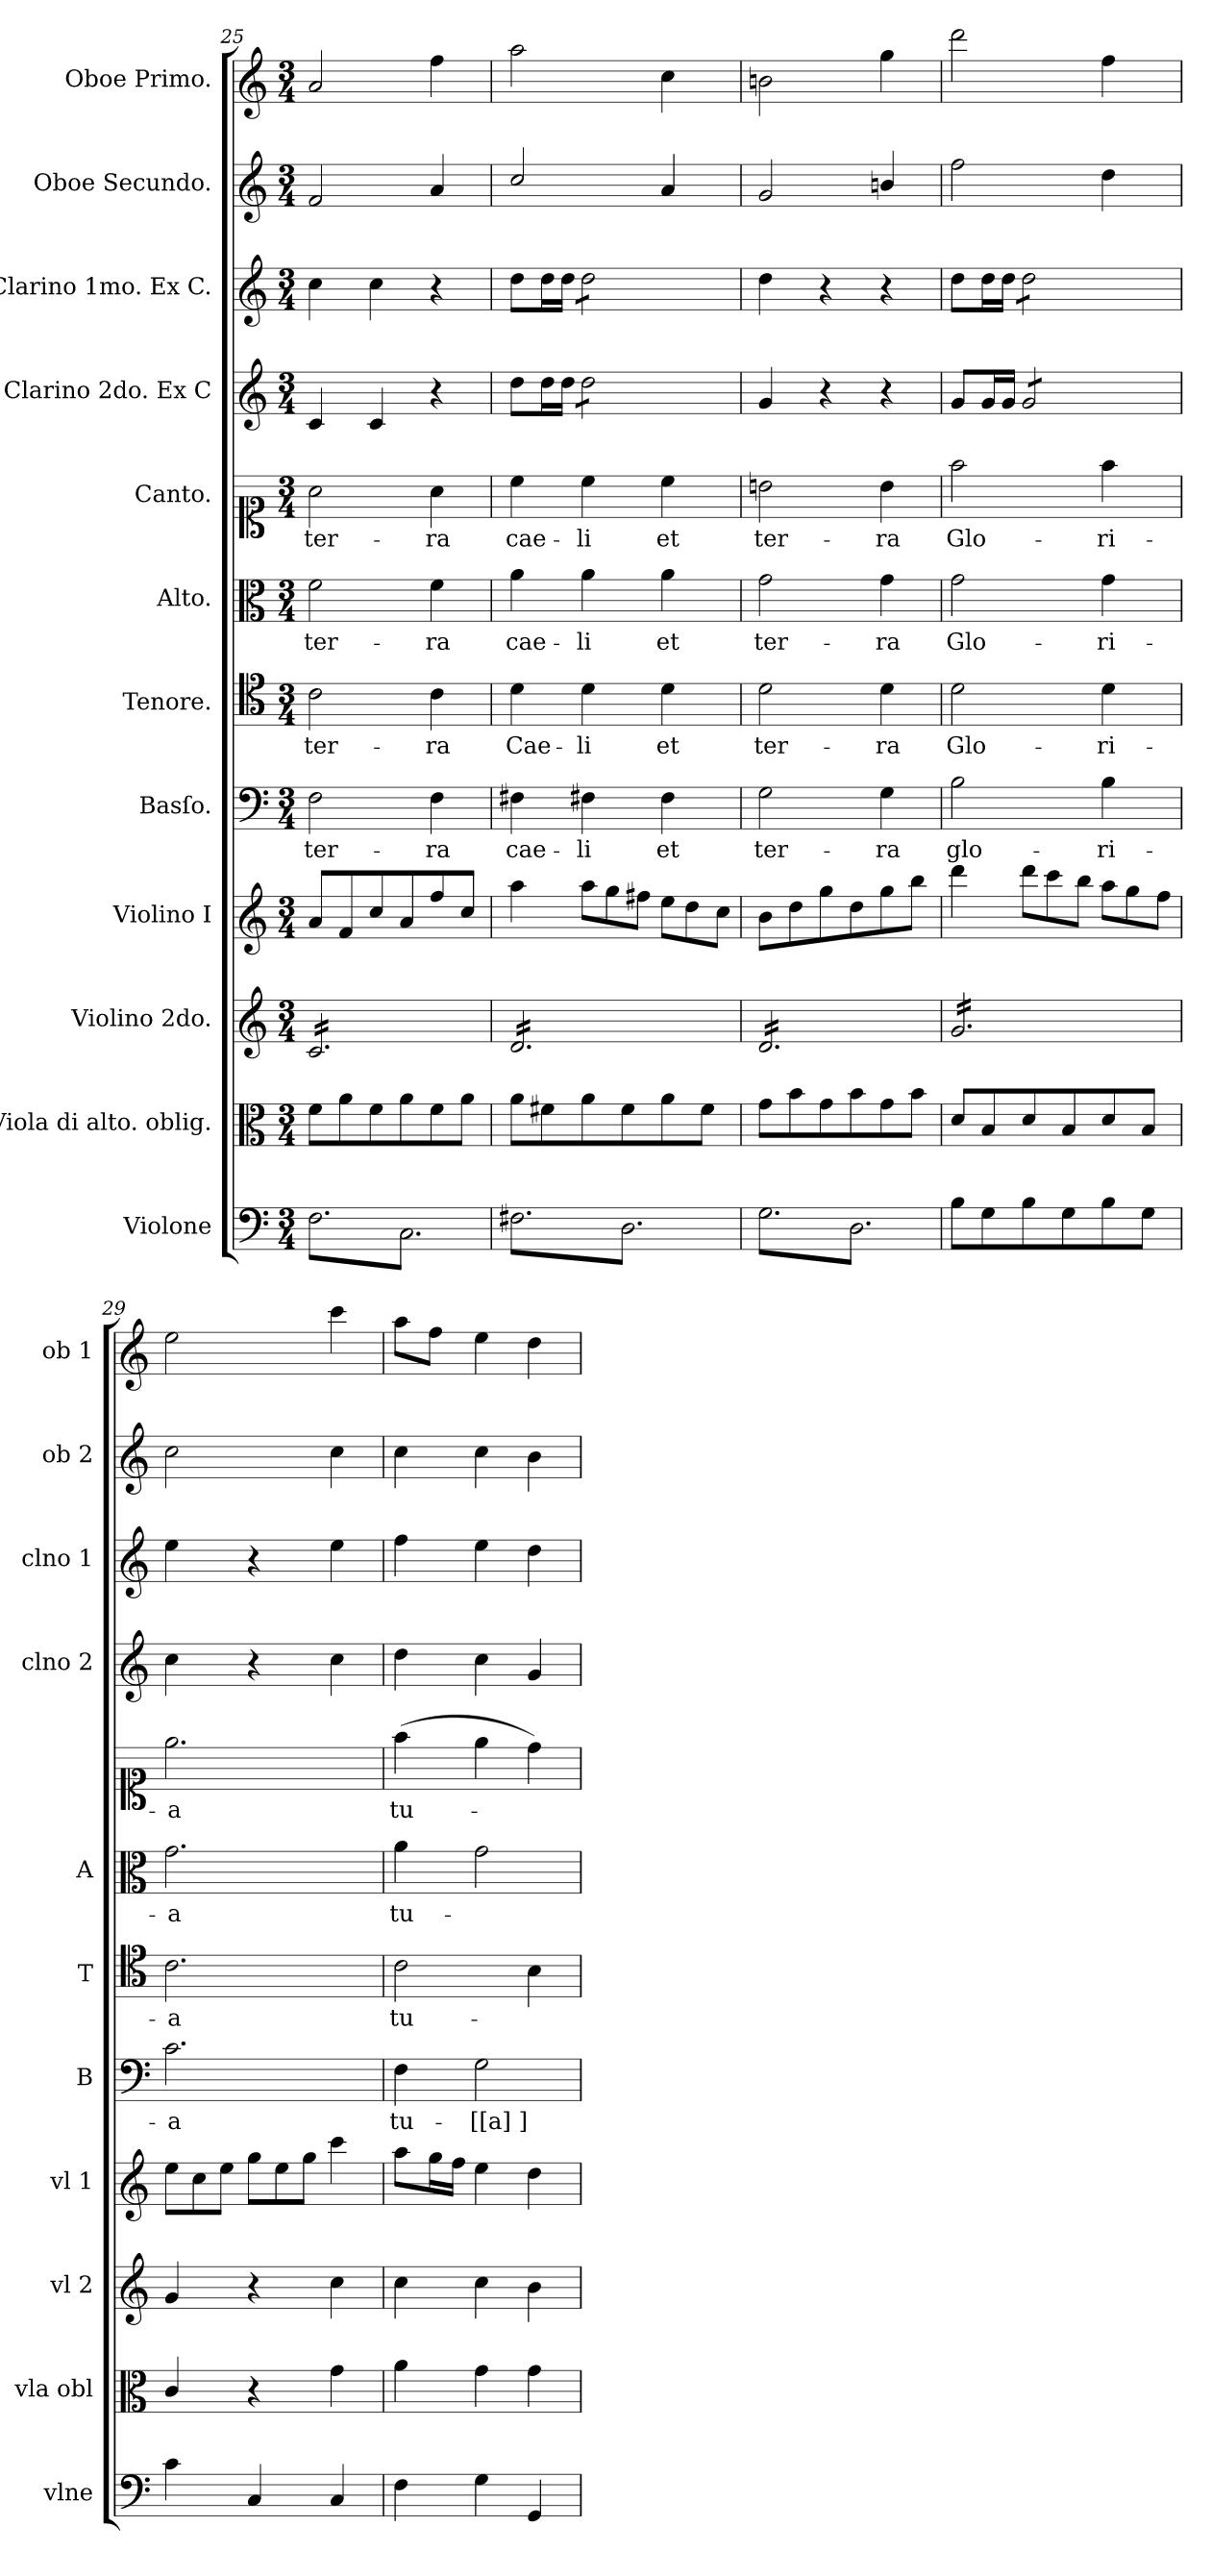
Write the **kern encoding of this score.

**kern	**kern	**kern	**kern	**kern	**text	**kern	**text	**kern	**text	**kern	**text	**kern	**kern	**kern	**kern
*part12	*part11	*part10	*part9	*part8	*part8	*part7	*part7	*part6	*part6	*part5	*part5	*part4	*part3	*part2	*part1
*staff12	*staff11	*staff10	*staff9	*staff8	*staff8	*staff7	*staff7	*staff6	*staff6	*staff5	*staff5	*staff4	*staff3	*staff2	*staff1
*I"Violone	*I"Viola di alto. oblig.	*I"Violino 2do.	*I"Violino I	*I"Basſo.	*	*I"Tenore.	*	*I"Alto.	*	*I"Canto.	*	*I"Clarino 2do. Ex C	*I"Clarino 1mo. Ex C.	*I"Oboe Secundo.	*I"Oboe Primo.
*I'vlne	*I'vla obl	*I'vl 2	*I'vl 1	*I'B	*	*I'T	*	*I'A	*	*	*	*I'clno 2	*I'clno 1	*I'ob 2	*I'ob 1
*clefF4	*clefC3	*clefG2	*clefG2	*clefF4	*	*clefC4	*	*clefC3	*	*clefC1	*	*clefG2	*clefG2	*clefG2	*clefG2
*k[]	*k[]	*k[]	*k[]	*k[]	*	*k[]	*	*k[]	*	*k[]	*	*k[]	*k[]	*k[]	*k[]
*C:	*C:	*C:	*C:	*C:	*	*C:	*	*C:	*	*C:	*	*C:	*C:	*C:	*C:
*M3/4	*M3/4	*M3/4	*M3/4	*M3/4	*	*M3/4	*	*M3/4	*	*M3/4	*	*M3/4	*M3/4	*M3/4	*M3/4
=25	=25	=25	=25	=25	=25	=25	=25	=25	=25	=25	=25	=25	=25	=25	=25
*tremolo	*	*	*	*	*	*	*	*	*	*	*	*	*	*	*
*	*	*tremolo	*	*	*	*	*	*	*	*	*	*	*	*	*
8F\L	8f\L	16c/LL	8a/L	2F\	ter-	2c\	ter-	2f\	ter-	2a\	ter-	4c/	4cc\	2f/	2a/
.	.	16c/	.	.	.	.	.	.	.	.	.	.	.	.	.
8C\	8a\	16c/	8f/	.	.	.	.	.	.	.	.	.	.	.	.
.	.	16c/	.	.	.	.	.	.	.	.	.	.	.	.	.
8F\	8f\	16c/	8cc/	.	.	.	.	.	.	.	.	4c/	4cc\	.	.
.	.	16c/	.	.	.	.	.	.	.	.	.	.	.	.	.
8C\	8a\	16c/	8a/	.	.	.	.	.	.	.	.	.	.	.	.
.	.	16c/	.	.	.	.	.	.	.	.	.	.	.	.	.
8F\	8f\	16c/	8ff/	4F\	-ra	4c\	-ra	4f\	-ra	4a\	-ra	4r	4r	4a/	4ff\
.	.	16c/	.	.	.	.	.	.	.	.	.	.	.	.	.
8C\J	8a\J	16c/	8cc/J	.	.	.	.	.	.	.	.	.	.	.	.
.	.	16c/JJ	.	.	.	.	.	.	.	.	.	.	.	.	.
=26	=26	=26	=26	=26	=26	=26	=26	=26	=26	=26	=26	=26	=26	=26	=26
!	!	!	!	!	!LO:LY:i	!	!LO:LY:i	!	!LO:LY:i	!	!	!	!	!	!
8F#X\L	8a\L	16d/LL	4aa\	4F#X\	cae-	4d\	Cae-	4a\	cae-	4cc\	cae-	8dd\L	8dd\L	2cc/	2aa\
.	.	16d/	.	.	.	.	.	.	.	.	.	.	.	.	.
8D\	8f#X\	16d/	.	.	.	.	.	.	.	.	.	16dd\L	16dd\L	.	.
.	.	16d/	.	.	.	.	.	.	.	.	.	16dd\JJ	16dd\JJ	.	.
*	*	*	*Xtuplet	*	*	*	*	*	*	*	*	*	*	*	*
!	!	!	!	!	!LO:LY:i	!	!LO:LY:i	!	!LO:LY:i	!	!	!	!	!	!
*	*	*	*	*	*	*	*	*	*	*	*	*tremolo	*	*	*
*	*	*	*	*	*	*	*	*	*	*	*	*	*tremolo	*	*
8F#X\	8a\	16d/	12aa\L	4F#X\	-li	4d\	-li	4a\	-li	4cc\	-li	8dd\L	8dd\L	.	.
.	.	16d/	.	.	.	.	.	.	.	.	.	.	.	.	.
.	.	.	12gg\	.	.	.	.	.	.	.	.	.	.	.	.
8D\	8f#\	16d/	.	.	.	.	.	.	.	.	.	8dd\	8dd\	.	.
.	.	.	12ff#X\J	.	.	.	.	.	.	.	.	.	.	.	.
.	.	16d/	.	.	.	.	.	.	.	.	.	.	.	.	.
!	!	!	!	!	!LO:LY:i	!	!LO:LY:i	!	!LO:LY:i	!	!	!	!	!	!
8F#X\	8a\	16d/	12ee\L	4F#\	et	4d\	et	4a\	et	4cc\	et	8dd\	8dd\	4a/	4cc\
.	.	16d/	.	.	.	.	.	.	.	.	.	.	.	.	.
.	.	.	12dd\	.	.	.	.	.	.	.	.	.	.	.	.
8D\J	8f#\J	16d/	.	.	.	.	.	.	.	.	.	8dd\J	8dd\J	.	.
*	*	*	*	*	*	*	*	*	*	*	*	*	*Xtremolo	*	*
*	*	*	*	*	*	*	*	*	*	*	*	*Xtremolo	*	*	*
.	.	.	12cc\J	.	.	.	.	.	.	.	.	.	.	.	.
.	.	16d/JJ	.	.	.	.	.	.	.	.	.	.	.	.	.
=27	=27	=27	=27	=27	=27	=27	=27	=27	=27	=27	=27	=27	=27	=27	=27
!	!	!	!	!	!LO:LY:i	!	!LO:LY:i	!	!LO:LY:i	!	!	!	!	!	!
8G\L	8g\L	16d/LL	8b\L	2G\	ter-	2d\	ter-	2g\	ter-	2bn\	ter-	4g/	4dd\	2g/	2bn\
.	.	16d/	.	.	.	.	.	.	.	.	.	.	.	.	.
8D\	8b\	16d/	8dd\	.	.	.	.	.	.	.	.	.	.	.	.
.	.	16d/	.	.	.	.	.	.	.	.	.	.	.	.	.
8G\	8g\	16d/	8gg\	.	.	.	.	.	.	.	.	4r	4r	.	.
.	.	16d/	.	.	.	.	.	.	.	.	.	.	.	.	.
8D\	8b\	16d/	8dd\	.	.	.	.	.	.	.	.	.	.	.	.
.	.	16d/	.	.	.	.	.	.	.	.	.	.	.	.	.
!	!	!	!	!	!LO:LY:i	!	!LO:LY:i	!	!LO:LY:i	!	!	!	!	!	!
8G\	8g\	16d/	8gg\	4G\	-ra	4d\	-ra	4g\	-ra	4b\	-ra	4r	4r	4bn/	4gg\
.	.	16d/	.	.	.	.	.	.	.	.	.	.	.	.	.
8D\J	8b\J	16d/	8bb\J	.	.	.	.	.	.	.	.	.	.	.	.
*Xtremolo	*	*	*	*	*	*	*	*	*	*	*	*	*	*	*
.	.	16d/JJ	.	.	.	.	.	.	.	.	.	.	.	.	.
=28	=28	=28	=28	=28	=28	=28	=28	=28	=28	=28	=28	=28	=28	=28	=28
8B\L	8d/L	16g/LL	4ddd\	2B\	glo-	2d\	Glo-	2g\	Glo-	2ff\	Glo-	8g/L	8dd\L	2ff\	2ddd\
.	.	16g/	.	.	.	.	.	.	.	.	.	.	.	.	.
8G\	8B/	16g/	.	.	.	.	.	.	.	.	.	16g/L	16dd\L	.	.
.	.	16g/	.	.	.	.	.	.	.	.	.	16g/JJ	16dd\JJ	.	.
*	*	*	*	*	*	*	*	*	*	*	*	*tremolo	*	*	*
*	*	*	*	*	*	*	*	*	*	*	*	*	*tremolo	*	*
8B\	8d/	16g/	12ddd\L	.	.	.	.	.	.	.	.	8g/L	8dd\L	.	.
.	.	16g/	.	.	.	.	.	.	.	.	.	.	.	.	.
.	.	.	12ccc\	.	.	.	.	.	.	.	.	.	.	.	.
8G\	8B/	16g/	.	.	.	.	.	.	.	.	.	8g/	8dd\	.	.
.	.	.	12bb\J	.	.	.	.	.	.	.	.	.	.	.	.
.	.	16g/	.	.	.	.	.	.	.	.	.	.	.	.	.
8B\	8d/	16g/	12aa\L	4B\	-ri-	4d\	-ri-	4g\	-ri-	4ff\	-ri-	8g/	8dd\	4dd\	4ff\
.	.	16g/	.	.	.	.	.	.	.	.	.	.	.	.	.
.	.	.	12gg\	.	.	.	.	.	.	.	.	.	.	.	.
8G\J	8B/J	16g/	.	.	.	.	.	.	.	.	.	8g/J	8dd\J	.	.
*	*	*	*	*	*	*	*	*	*	*	*	*	*Xtremolo	*	*
*	*	*	*	*	*	*	*	*	*	*	*	*Xtremolo	*	*	*
.	.	.	12ff\J	.	.	.	.	.	.	.	.	.	.	.	.
.	.	16g/JJ	.	.	.	.	.	.	.	.	.	.	.	.	.
*	*	*Xtremolo	*	*	*	*	*	*	*	*	*	*	*	*	*
=29	=29	=29	=29	=29	=29	=29	=29	=29	=29	=29	=29	=29	=29	=29	=29
4c\	4c/	4g/	12ee\L	2.c\	-a	2.c\	-a	2.g\	-a	2.ee\	-a	4cc\	4ee\	2cc\	2ee\
.	.	.	12cc\	.	.	.	.	.	.	.	.	.	.	.	.
.	.	.	12ee\J	.	.	.	.	.	.	.	.	.	.	.	.
4C/	4r	4r	12gg\L	.	.	.	.	.	.	.	.	4r	4r	.	.
.	.	.	12ee\	.	.	.	.	.	.	.	.	.	.	.	.
.	.	.	12gg\J	.	.	.	.	.	.	.	.	.	.	.	.
4C/	4g\	4cc\	4ccc\	.	.	.	.	.	.	.	.	4cc\	4ee\	4cc\	4ccc\
=30	=30	=30	=30	=30	=30	=30	=30	=30	=30	=30	=30	=30	=30	=30	=30
4F\	4a\	4cc\	8aa\L	4F\	tu-	2c\	tu-	4a\	tu-	(4ff\	tu-	4dd\	4ff\	4cc\	8aa\L
.	.	.	16gg\L	.	.	.	.	.	.	.	.	.	.	.	8ff\J
.	.	.	16ff\JJ	.	.	.	.	.	.	.	.	.	.	.	.
4G\	4g\	4cc\	4ee\	2G\	-[[a]]-	.	.	2g\	.	4ee\	.	4cc\	4ee\	4cc\	4ee\
4GG/	4g\	4b\	4dd\	.	.	4B\	.	.	.	4dd\)	.	4g/	4dd\	4b\	4dd\
=	=	=	=	=	=	=	=	=	=	=	=	=	=	=	=
*-	*-	*-	*-	*-	*-	*-	*-	*-	*-	*-	*-	*-	*-	*-	*-
